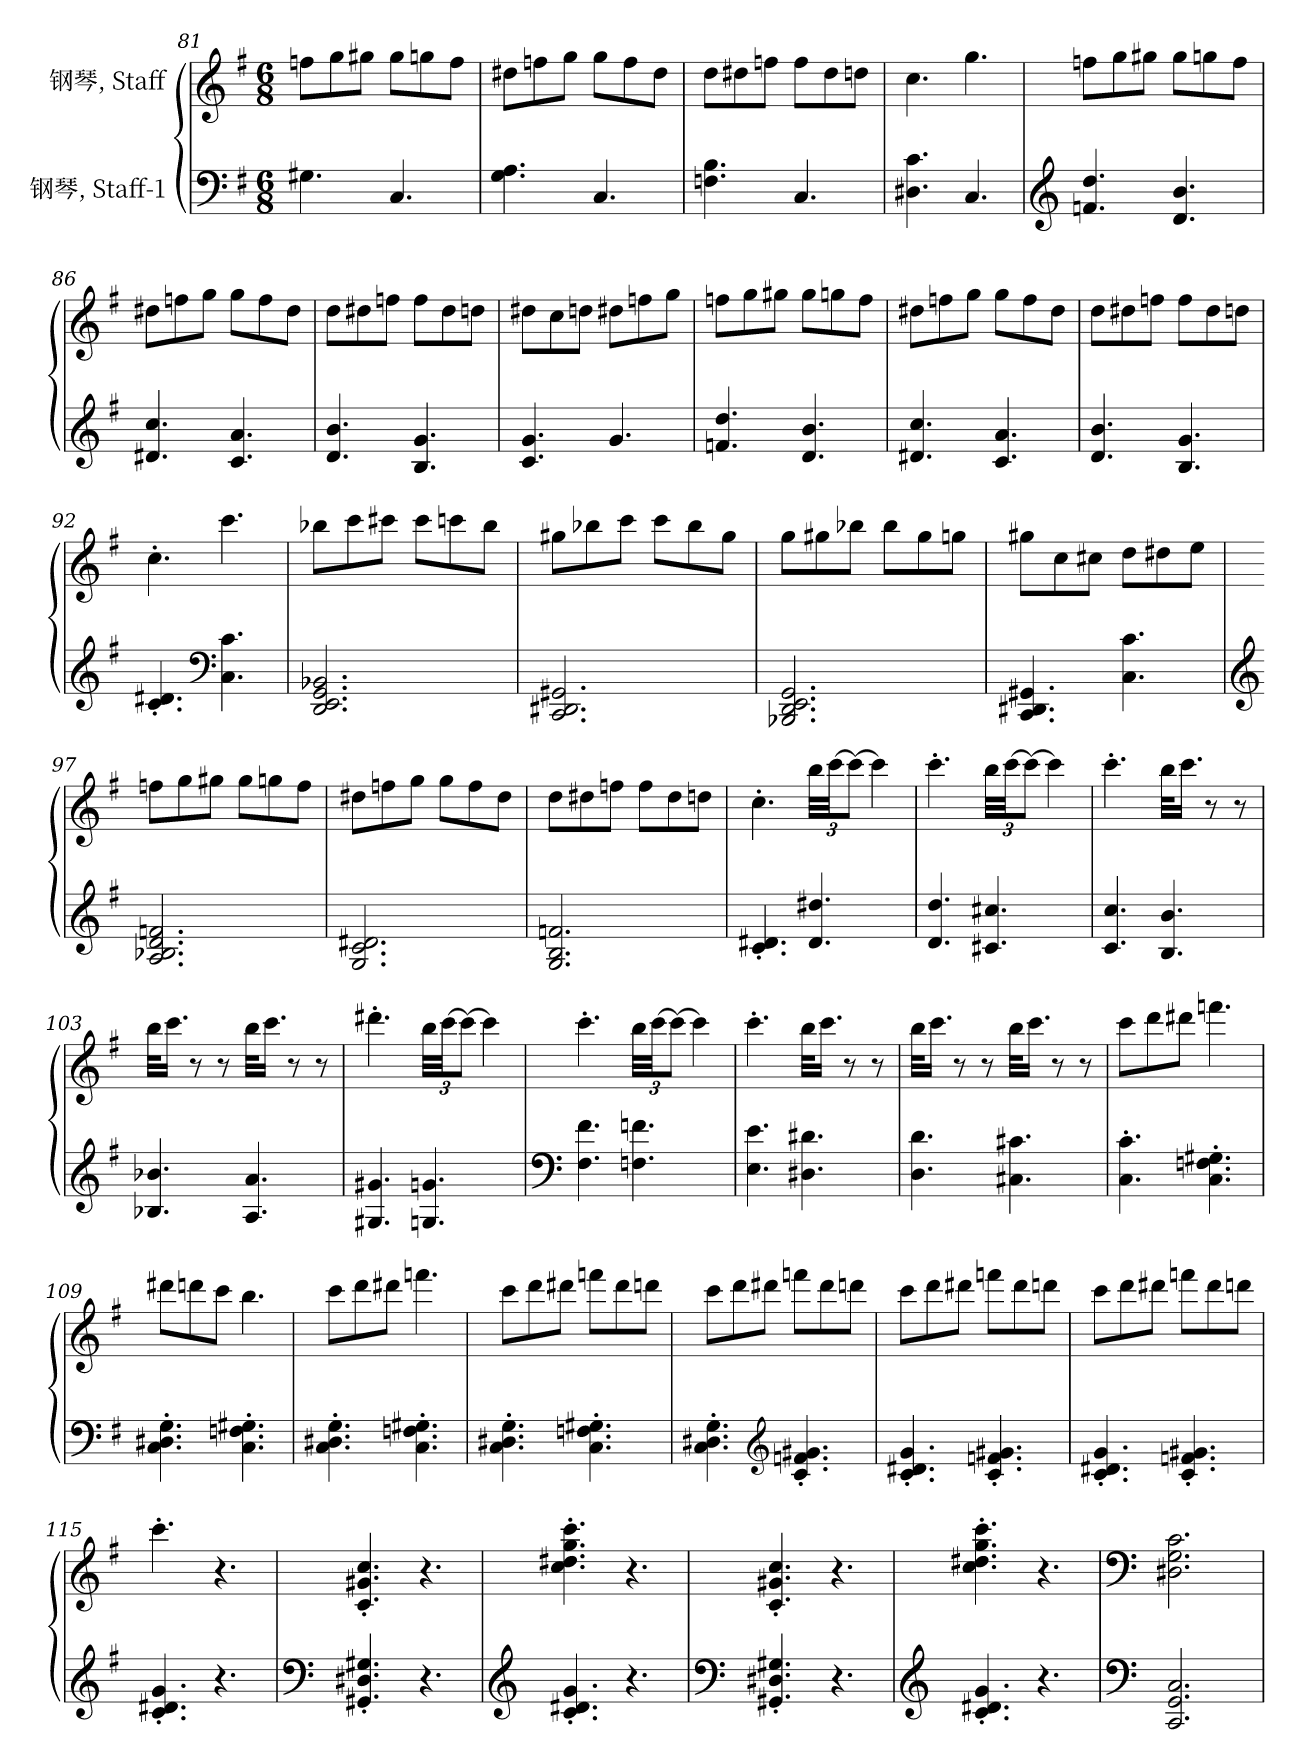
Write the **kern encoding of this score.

**kern	**kern
*part2	*part1
*staff2	*staff1
*I"钢琴, Staff-1	*I"钢琴, Staff
*clefF4	*clefG2
*k[f#]	*k[f#]
*M6/8	*M6/8
=81	=81
4.G#X\	8ffn\L
.	8gg\
.	8gg#X\J
4.C/	8gg#\L
.	8ggn\
.	8ff\J
!!LO:LB:g=z
=82	=82
4.G\ 4.A\	8dd#X\L
.	8ffn\
.	8gg\J
4.C/	8gg\L
.	8ff\
.	8dd#\J
=83	=83
4.Fn\ 4.B\	8dd\L
.	8dd#X\
.	8ffn\J
4.C/	8ff\L
.	8dd#\
.	8ddn\J
=84	=84
4.D#X\ 4.c\	4.cc\
4.C/	4.gg\
=85	=85
*clefG2	*
4.fn/ 4.dd/	8ffn\L
.	8gg\
.	8gg#X\J
4.d/ 4.b/	8gg#\L
.	8ggn\
.	8ff\J
=86	=86
4.d#X/ 4.cc/	8dd#X\L
.	8ffn\
.	8gg\J
4.c/ 4.a/	8gg\L
.	8ff\
.	8dd#\J
!!LO:LB:g=z
=87	=87
4.d/ 4.b/	8dd\L
.	8dd#X\
.	8ffn\J
4.B/ 4.g/	8ff\L
.	8dd#\
.	8ddn\J
=88	=88
4.c/ 4.g/	8dd#X\L
.	8cc\
.	8ddn\J
4.g/	8dd#X\L
.	8ffn\
.	8gg\J
=89	=89
4.fn/ 4.dd/	8ffn\L
.	8gg\
.	8gg#X\J
4.d/ 4.b/	8gg#\L
.	8ggn\
.	8ff\J
=90	=90
4.d#X/ 4.cc/	8dd#X\L
.	8ffn\
.	8gg\J
4.c/ 4.a/	8gg\L
.	8ff\
.	8dd#\J
=91	=91
4.d/ 4.b/	8dd\L
.	8dd#X\
.	8ffn\J
4.B/ 4.g/	8ff\L
.	8dd#\
.	8ddn\J
!!LO:LB:g=z
=92	=92
4.c/' 4.d#X/'	4.cc'\
*clefF4	*
4.C\ 4.c\	4.ccc\
=93	=93
2.DD/ 2.EE/ 2.GG/ 2.BB-X/	8bb-X\L
.	8ccc\
.	8ccc#X\J
.	8ccc#\L
.	8cccn\
.	8bb-\J
=94	=94
2.CC/ 2.DD#X/ 2.GG#X/	8gg#X\L
.	8bb-X\
.	8ccc\J
.	8ccc\L
.	8bb-\
.	8gg#\J
=95	=95
2.BBB-X/ 2.DD/ 2.EE/ 2.GG/	8gg\L
.	8gg#X\
.	8bb-X\J
.	8bb-\L
.	8gg#\
.	8ggn\J
!!LO:PB:g=z
=96	=96
4.CC/ 4.DD#X/ 4.GG#X/	8gg#X\L
.	8cc\
.	8cc#X\J
4.C\ 4.c\	8dd\L
.	8dd#X\
.	8ee\J
=97	=97
*clefG2	*
2.A/ 2.B-X/ 2.d/ 2.fn/	8ffn\L
.	8gg\
.	8gg#X\J
.	8gg#\L
.	8ggn\
.	8ff\J
=98	=98
2.G/ 2.c/ 2.d#X/	8dd#X\L
.	8ffn\
.	8gg\J
.	8gg\L
.	8ff\
.	8dd#\J
=99	=99
2.G/ 2.B/ 2.fn/	8dd\L
.	8dd#X\
.	8ffn\J
.	8ff\L
.	8dd#\
.	8ddn\J
!!LO:LB:g=z
=100	=100
4.c/' 4.d#X/'	4.cc'\
*	*Xbrackettup
4.d#/ 4.dd#X/	48bb\LLL
.	[48ccc\JJ
.	12ccc\J_
.	4ccc\]
=101	=101
4.d/ 4.dd/	4.ccc'\
4.c#X/ 4.cc#X/	48bb\LLL
.	[48ccc\JJ
.	12ccc\J_
.	4ccc\]
=102	=102
4.c/ 4.cc/	4.ccc'\
4.B/ 4.b/	32bb\KLL
.	16.ccc\JJ
.	8r
.	8r
=103	=103
4.B-X/ 4.b-X/	32bb\KLL
.	16.ccc\JJ
.	8r
.	8r
4.A/ 4.a/	32bb\KLL
.	16.ccc\JJ
.	8r
.	8r
=104	=104
4.G#X/ 4.g#X/	4.ddd#X'\
4.Gn/ 4.gn/	48bb\LLL
.	[48ccc\JJ
.	12ccc\J_
.	4ccc\]
!!LO:LB:g=z
=105	=105
*clefF4	*
4.F#\ 4.f#\	4.ccc'\
4.Fn\ 4.fn\	48bb\LLL
.	[48ccc\JJ
.	12ccc\J_
.	4ccc\]
=106	=106
4.E\ 4.e\	4.ccc'\
4.D#X\ 4.d#X\	32bb\KLL
.	16.ccc\JJ
.	8r
.	8r
=107	=107
4.D\ 4.d\	32bb\KLL
.	16.ccc\JJ
.	8r
.	8r
4.C#X\ 4.c#X\	32bb\KLL
.	16.ccc\JJ
.	8r
.	8r
=108	=108
4.C\' 4.c\'	8ccc\L
.	8ddd\
.	8ddd#X\J
4.C\' 4.Fn\' 4.G#X\'	4.fffn\
=109	=109
4.C\' 4.D#X\' 4.G\'	8ddd#X\L
.	8dddn\
.	8ccc\J
4.C\' 4.Fn\' 4.G#X\'	4.bb\
!!LO:LB:g=z
=110	=110
4.C\' 4.D#X\' 4.G\'	8ccc\L
.	8ddd\
.	8ddd#X\J
4.C\' 4.Fn\' 4.G#X\'	4.fffn\
=111	=111
4.C\' 4.D#X\' 4.G\'	8ccc\L
.	8ddd\
.	8ddd#X\J
4.C\' 4.Fn\' 4.G#X\'	8fffn\L
.	8ddd#\
.	8dddn\J
=112	=112
4.C\' 4.D#X\' 4.G\'	8ccc\L
.	8ddd\
.	8ddd#X\J
*clefG2	*
4.c/' 4.fn/' 4.g#X/'	8fffn\L
.	8ddd#\
.	8dddn\J
=113	=113
4.c/' 4.d#X/' 4.g/'	8ccc\L
.	8ddd\
.	8ddd#X\J
4.c/' 4.fn/' 4.g#X/'	8fffn\L
.	8ddd#\
.	8dddn\J
!!LO:LB:g=z
=114	=114
4.c/' 4.d#X/' 4.g/'	8ccc\L
.	8ddd\
.	8ddd#X\J
4.c/' 4.fn/' 4.g#X/'	8fffn\L
.	8ddd#\
.	8dddn\J
=115	=115
4.c/' 4.d#X/' 4.g/'	4.ccc'\
4.r	4.r
=116	=116
*clefF4	*
4.GG#X/' 4.D#X/' 4.G#X/'	4.c/' 4.g#X/' 4.cc/'
4.r	4.r
=117	=117
*clefG2	*
4.c/' 4.d#X/' 4.g/'	4.cc\' 4.dd#X\' 4.gg\' 4.ccc\'
4.r	4.r
=118	=118
*clefF4	*
4.GG#X/' 4.D#X/' 4.G#X/'	4.c/' 4.g#X/' 4.cc/'
4.r	4.r
=119	=119
*clefG2	*
4.c/' 4.d#X/' 4.g/'	4.cc\' 4.dd#X\' 4.gg\' 4.ccc\'
4.r	4.r
!!LO:LB:g=z
=120	=120
*clefF4	*clefF4
2.CC/ 2.GG/ 2.C/	2.D#X\ 2.G\ 2.c\
=	=
*-	*-
